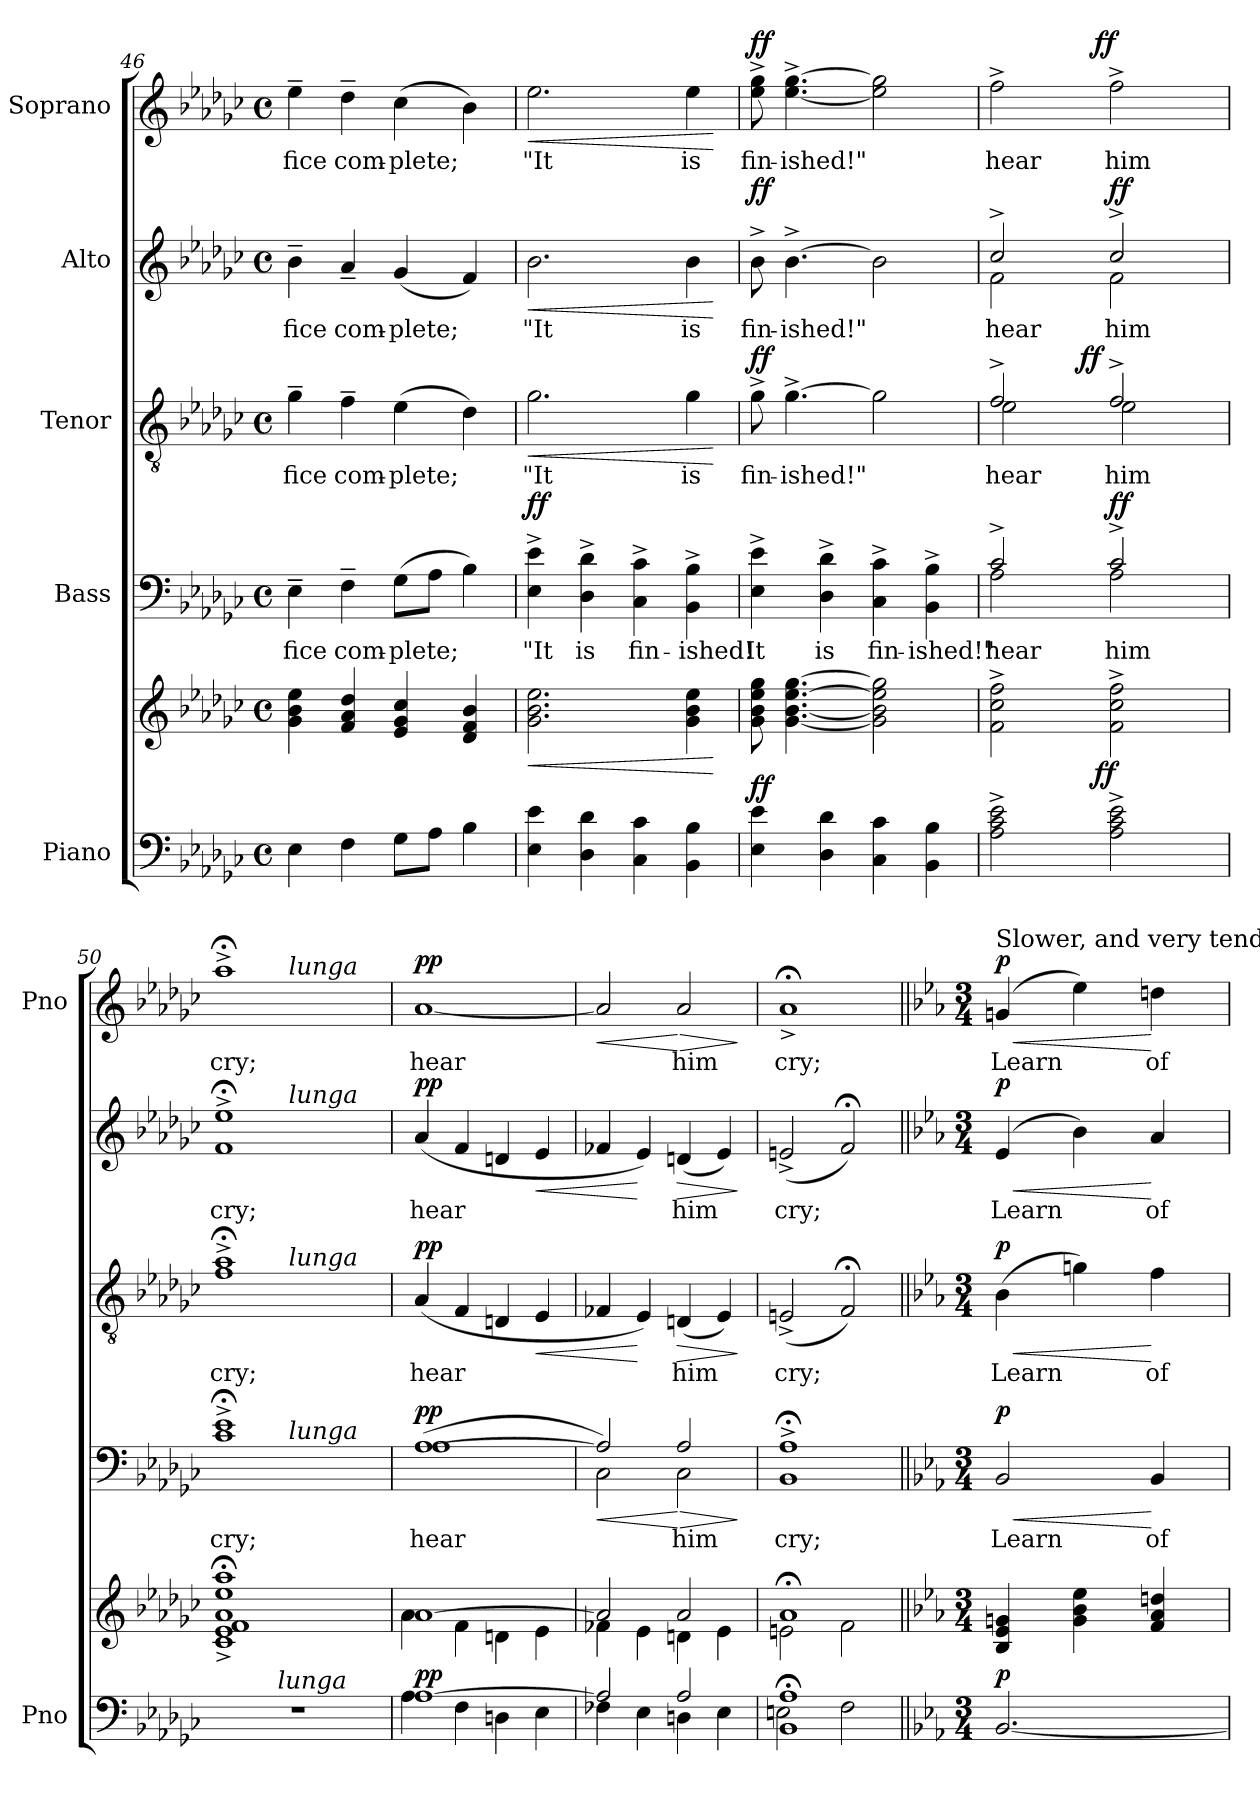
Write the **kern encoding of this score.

**kern	**kern	**dynam	**kern	**text	**dynam	**kern	**text	**dynam	**kern	**text	**dynam	**kern	**text	**dynam
*part5	*part5	*part5	*part4	*part4	*part4	*part3	*part3	*part3	*part2	*part2	*part2	*part1	*part1	*part1
*staff6	*staff5	*staff5/6	*staff4	*staff4	*staff4	*staff3	*staff3	*staff3	*staff2	*staff2	*staff2	*staff1	*staff1	*staff1
*I"Piano	*	*	*I"Bass	*	*	*I"Tenor	*	*	*I"Alto	*	*	*I"Soprano	*	*
*I'Pno	*	*	*	*	*	*	*	*	*	*	*	*I'Pno	*	*
*clefF4	*clefG2	*	*clefF4	*	*	*clefGv2	*	*	*clefG2	*	*	*clefG2	*	*
*k[b-e-a-d-g-c-]	*k[b-e-a-d-g-c-]	*	*k[b-e-a-d-g-c-]	*	*	*k[b-e-a-d-g-c-]	*	*	*k[b-e-a-d-g-c-]	*	*	*k[b-e-a-d-g-c-]	*	*
*e-:	*e-:	*	*e-:	*	*	*e-:	*	*	*e-:	*	*	*e-:	*	*
*M4/4	*M4/4	*	*M4/4	*	*	*M4/4	*	*	*M4/4	*	*	*M4/4	*	*
*met(c)	*met(c)	*	*met(c)	*	*	*met(c)	*	*	*met(c)	*	*	*met(c)	*	*
=46	=46	=46	=46	=46	=46	=46	=46	=46	=46	=46	=46	=46	=46	=46
4E-\	4g-\ 4b-\ 4ee-\	.	4E-~>\	-fice	.	4g-~>\	-fice	.	4b-~>\	-fice	.	4ee-~>\	-fice	.
4F\	4f/ 4a-/ 4dd-/	.	4F~>\	com-	.	4f~>\	com-	.	4a-~>/	com-	.	4dd-~>\	com-	.
8G-\L	4e-/ 4g-/ 4cc-/	.	(8G-\L	-plete;	.	(4e-\	-plete;	.	(4g-/	-plete;	.	(4cc-\	-plete;	.
8A-\J	.	.	8A-\J	.	.	.	.	.	.	.	.	.	.	.
4B-\	4d-/ 4f/ 4b-/	.	4B-\)	.	.	4d-\)	.	.	4f/)	.	.	4b-\)	.	.
!!LO:LB:g=z
=47	=47	=47	=47	=47	=47	=47	=47	=47	=47	=47	=47	=47	=47	=47
!	!	!LO:HP:b	!	!	!LO:DY:a	!	!	!LO:HP:b	!	!	!LO:HP:b	!	!	!LO:HP:b
4E-\ 4e-\	2.g-\ 2.b-\ 2.ee-\	<	4E-\^> 4e-\^>	"It	ff	2.g-\	"It	<	2.b-\	"It	<	2.ee-\	"It	<
4D-\ 4d-\	.	.	4D-\^> 4d-\^>	is	.	.	.	.	.	.	.	.	.	.
4C-\ 4c-\	.	.	4C-\^> 4c-\^>	fin-	.	.	.	.	.	.	.	.	.	.
4BB-\ 4B-\	4g-\ 4b-\ 4ee-\	.	4BB-\^> 4B-\^>	-ished!	.	4g-\	is	.	4b-\	is	.	4ee-\	is	.
.	.	[	.	.	.	.	.	[	.	.	[	.	.	[
=48	=48	=48	=48	=48	=48	=48	=48	=48	=48	=48	=48	=48	=48	=48
!	!	!LO:DY:a=2	!	!	!	!	!	!LO:DY:a	!	!	!LO:DY:a	!	!	!LO:DY:a
4E-\ 4e-\	8g-\ 8b-\ 8ee-\ 8gg-\	ff	4E-\^> 4e-\^>	It	.	8g-^>\	fin-	ff	8b-^>\	fin-	ff	8ee-\^> 8gg-\^>	fin-	ff
.	[4.g-\ [<4.b-\ [4.ee-\ [4.gg-\	.	.	.	.	[4.g-^>\	-ished!"	.	[4.b-^>\	-ished!"	.	[4.ee-\^> [4.gg-\^>	-ished!"	.
4D-\ 4d-\	.	.	4D-\^> 4d-\^>	is	.	.	.	.	.	.	.	.	.	.
4C-\ 4c-\	2g-\] 2b-\] 2ee-\] 2gg-\]	.	4C-\^> 4c-\^>	fin-	.	2g-\]	.	.	2b-\]	.	.	2ee-\] 2gg-\]	.	.
4BB-\ 4B-\	.	.	4BB-\^> 4B-\^>	-ished!"	.	.	.	.	.	.	.	.	.	.
=49	=49	=49	=49	=49	=49	=49	=49	=49	=49	=49	=49	=49	=49	=49
*	*	*	*^	*	*	*^	*	*	*^	*	*	*	*	*
!	!	!LO:DY:a=2	!	!	!	!	!	!	!	!	!	!	!	!	!	!	!
!	!	!LO:DY:n=1:b	!	!	!	!LO:DY:a	!	!	!	!	!	!	!	!	!	!	!
!	!	!	!	!	!	!LO:DY:n=1:a	!	!	!	!LO:DY:a	!	!	!	!	!	!	!
!	!	!	!	!	!	!	!	!	!	!LO:DY:n=1:a	!	!	!	!LO:DY:a	!	!	!
!	!	!	!	!	!	!	!	!	!	!	!	!	!	!LO:DY:n=1:a	!	!	!LO:DY:a
!	!	!	!	!	!	!	!	!	!	!	!	!	!	!	!	!	!LO:DY:n=1:a
*^	*^	*	*	*^	*	*	*^	*	*	*	*	*^	*	*	*^	*	*
*	*	*	*	*	*	*	*	*	*	*	*	*^	*	*	*	*	*	*	*	*	*^	*	*
2A-\^> 2c-\^> 2e-\^>	4..ryy	2f\^> 2cc-\^> 2ff\^>	4...ryy	other-dynamics ff	2c-^>/	2A-\	4..ryy	hear	ff other-dynamics	2f^>/	2e-\	4.ryy	4..ryy	hear	ff other-dynamics	2cc-^>/	2f\	4..ryy	hear	ff other-dynamics	2ff^>\	4..ryy	4...ryy	hear	ff other-dynamics
!	!	!	!	!	!	!	!	!	!	!	!	!	!	!	!LO:DY:n=2:a	!	!	!	!	!	!	!	!	!	!
.	.	.	.	.	.	.	.	.	.	.	.	2ryy	.	.	other-dynamics	.	.	.	.	.	.	.	.	.	.
!	!	!	!	!LO:DY:n=2:a=2	!	!	!	!	!LO:DY:n=2:a	!	!	!	!	!	!LO:DY:n=3:a	!	!	!	!	!LO:DY:n=2:a	!	!	!	!	!LO:DY:n=2:a
.	2ryy	.	.	other-dynamics	.	.	2ryy	.	other-dynamics	.	.	.	2ryy	.	ff	.	.	2ryy	.	other-dynamics	.	2ryy	.	.	other-dynamics
!	!	!	!	!LO:DY:n=3:b	!	!	!	!	!	!	!	!	!	!	!	!	!	!	!	!	!	!	!	!	!LO:DY:n=3:a
.	.	.	2ryy	ff	.	.	.	.	.	.	.	.	.	.	.	.	.	.	.	.	.	.	2ryy	.	ff
!	!	!	!	!	!	!	!	!	!LO:DY:n=3:a	!	!	!	!	!	!	!	!	!	!	!LO:DY:n=3:a	!	!	!	!	!
2A-\^> 2c-\^> 2e-\^>	.	2f\^> 2cc-\^> 2ff\^>	.	.	2c-^>/	2A-\	.	him	ff	2f^>/	2e-\	.	.	him	.	2cc-^>/	2f\	.	him	ff	2ff^>\	.	.	him	.
.	.	.	.	.	.	.	.	.	.	.	.	8ryy	.	.	.	.	.	.	.	.	.	.	.	.	.
.	16ryy	.	.	.	.	.	16ryy	.	.	.	.	.	16ryy	.	.	.	.	16ryy	.	.	.	16ryy	.	.	.
.	.	.	32ryy	.	.	.	.	.	.	.	.	.	.	.	.	.	.	.	.	.	.	.	32ryy	.	.
=50	=50	=50	=50	=50	=50	=50	=50	=50	=50	=50	=50	=50	=50	=50	=50	=50	=50	=50	=50	=50	=50	=50	=50	=50	=50
!	!	!	!	!LO:DY:a=2	!	!	!	!	!	!	!	!	!	!	!	!	!	!	!	!	!	!	!	!	!
!	!	!	!	!LO:DY:n=1:a=2	!	!	!	!	!LO:DY:a	!	!	!	!	!	!	!	!	!	!	!	!	!	!	!	!
!	!	!	!	!	!	!	!	!	!LO:DY:n=1:a	!	!	!	!	!	!LO:DY:a	!	!	!	!	!	!	!	!	!	!
!	!	!	!	!	!	!	!	!	!	!	!	!	!	!	!LO:DY:n=1:a	!	!	!	!	!LO:DY:a	!	!	!	!	!
!	!	!	!	!	!	!	!	!	!	!	!	!	!	!	!	!	!	!	!	!LO:DY:n=1:a	!	!	!	!	!LO:DY:a
!	!	!	!	!	!	!	!	!	!	!	!	!	!	!	!	!	!	!	!	!	!	!	!	!	!LO:DY:n=1:a
*	*	*v	*v	*	*	*	*	*	*	*	*	*v	*v	*	*	*	*	*	*	*	*	*v	*v	*	*
1r	4ryy	1c-;<^> 1e-;<^> 1f;<^> 1a-;<^> 1ee-;<^> 1aa-;<^>	ff other-dynamics	1e-;<^>	1c-	4.ryy	cry;	ff other-dynamics	1a-;<^>	1f	4.ryy	cry;	ff other-dynamics	1ee-;<^>	1f	4.ryy	cry;	ff other-dynamics	1aa-;<^>	4.ryy	cry;	ff other-dynamics
.	16.ryy	.	.	.	.	.	.	.	.	.	.	.	.	.	.	.	.	.	.	.	.	.
!	!LO:TX:a:i:t=lunga	!	!	!	!	!	!	!	!	!	!	!	!	!	!	!	!	!	!	!	!	!
.	2ryy	.	.	.	.	.	.	.	.	.	.	.	.	.	.	.	.	.	.	.	.	.
!	!	!	!	!	!	!	!	!	!	!	!	!	!	!	!	!	!	!	!	!LO:TX:a:i:t=lunga	!	!
!	!	!	!	!	!	!	!	!	!	!	!	!	!	!	!	!LO:TX:a:i:t=lunga	!	!	!	!	!	!
!	!	!	!	!	!	!	!	!	!	!	!LO:TX:a:i:t=lunga	!	!	!	!	!	!	!	!	!	!	!
!	!	!	!	!	!	!LO:TX:a:i:t=lunga	!	!	!	!	!	!	!	!	!	!	!	!	!	!	!	!
.	.	.	.	.	.	2ryy	.	.	.	.	2ryy	.	.	.	.	2ryy	.	.	.	2ryy	.	.
.	8ryy	.	.	.	.	.	.	.	.	.	.	.	.	.	.	.	.	.	.	.	.	.
.	.	.	.	.	.	8ryy	.	.	.	.	8ryy	.	.	.	.	8ryy	.	.	.	8ryy	.	.
.	32ryy	.	.	.	.	.	.	.	.	.	.	.	.	.	.	.	.	.	.	.	.	.
=51	=51	=51	=51	=51	=51	=51	=51	=51	=51	=51	=51	=51	=51	=51	=51	=51	=51	=51	=51	=51	=51	=51
*	*	*^	*	*	*	*	*	*	*	*	*	*	*	*	*	*	*	*	*	*	*	*
!	!	!	!	!LO:DY:a=2	!	!	!	!	!LO:DY:a	!	!	!	!	!LO:DY:a	!	!	!	!	!LO:DY:a	!	!	!	!LO:DY:a
*	*	*	*	*	*	*v	*v	*	*	*	*	*	*	*	*v	*v	*v	*	*	*v	*v	*	*
*	*	*	*	*	*	*	*	*	*v	*v	*v	*	*	*	*	*	*	*	*
[>1A-	4A-\	[>1a-	4a-\	pp	([>1A-	1A-	hear	pp	(4A-/	hear	pp	(4a-/	hear	pp	[1a-	hear	pp
.	4F\	.	4f\	.	.	.	.	.	4F/	.	.	4f/	.	.	.	.	.
.	4Dn\	.	4dn\	.	.	.	.	.	4Dn/	.	.	4dn/	.	.	.	.	.
!	!	!	!	!	!	!	!	!	!	!	!LO:HP:b	!	!	!LO:HP:b	!	!	!
.	4E-\	.	4e-\	.	.	.	.	.	4E-/	.	<	4e-/	.	<	.	.	.
=52	=52	=52	=52	=52	=52	=52	=52	=52	=52	=52	=52	=52	=52	=52	=52	=52	=52
!	!	!	!	!	!	!	!	!LO:HP:b	!	!	!	!	!	!	!	!	!LO:HP:b
2A-/]	4F-X\	2a-/]	4f-X\	.	2A-/]	2C-\)	.	<	4F-X/	.	.	4f-X/	.	.	2a-/]	.	<
.	4E-\	.	4e-\	.	.	.	.	.	4E-/)	.	[	4e-/)	.	[	.	.	.
!	!	!	!	!	!	!	!	!LO:HP:n=1:b	!	!	!LO:HP:b	!	!	!LO:HP:b	!	!	!LO:HP:n=1:b
2A-/	4Dn\	2a-/	4dn\	.	2A-/	2C-\	him	[ >	(4Dn/	him	>	(4dn/	him	>	2a-/	him	[ >
.	4E-\	.	4e-\	.	.	.	.	.	4E-/)	.	.	4e-/)	.	.	.	.	.
*v	*v	*	*	*	*v	*v	*	*	*	*	*	*	*	*	*	*	*
*	*v	*v	*	*	*	*	*	*	*	*	*	*	*	*	*
.	.	.	.	.	]	.	.	]	.	.	]	.	.	]
!!LO:PB:g=z
=53	=53	=53	=53	=53	=53	=53	=53	=53	=53	=53	=53	=53	=53	=53
*^	*^	*	*^	*	*	*	*	*	*	*	*	*	*	*
1BB-;< 1A-;<	2En\	1a-;<	2en\	.	1A-;<^>	1BB-	cry;	.	(2En^>/	cry;	.	(2en^>/	cry;	.	1a-;<^>	cry;	.
.	2F\	.	2f\	.	.	.	.	.	2F;</)	.	.	2f;</)	.	.	.	.	.
*v	*v	*	*	*	*v	*v	*	*	*	*	*	*	*	*	*	*	*
*	*v	*v	*	*	*	*	*	*	*	*	*	*	*	*	*
=54||	=54||	=54||	=54||	=54||	=54||	=54||	=54||	=54||	=54||	=54||	=54||	=54||	=54||	=54||
*k[b-e-a-]	*k[b-e-a-]	*	*k[b-e-a-]	*	*	*k[b-e-a-]	*	*	*k[b-e-a-]	*	*	*k[b-e-a-]	*	*
*E-:	*E-:	*	*E-:	*	*	*E-:	*	*	*E-:	*	*	*E-:	*	*
*M3/4	*M3/4	*	*M3/4	*	*	*M3/4	*	*	*M3/4	*	*	*M3/4	*	*
*^	*^	*	*	*	*	*	*	*	*	*	*	*	*	*
!	!	!	!	!	!	!	!	!	!	!	!	!	!	!LO:TX:a:t=Slower, and very tenderly	!	!
!	!	!LO:TX:a:t=Slower, and very tenderly	!	!	!	!	!	!	!	!	!	!	!	!	!	!
!	!	!	!	!LO:DY:a=2	!	!	!LO:HP:b	!	!	!LO:HP:b	!	!	!LO:HP:b	!	!	!LO:HP:b
!	!	!	!	!	!	!	!LO:DY:n=1:a	!	!	!LO:DY:n=1:a	!	!	!LO:DY:n=1:a	!	!	!LO:DY:n=1:a
*v	*v	*	*	*	*	*	*	*	*	*	*	*	*	*	*	*
*	*v	*v	*	*	*	*	*	*	*	*	*	*	*	*	*
[2.BB-/	4B-/ 4e-/ 4gn/	p	2BB-/	Learn	< p	(4B-\	Learn	< p	(4e-/	Learn	< p	(4gn/	Learn	< p
.	4g\ 4b-\ 4ee-\	.	.	.	.	4gn\)	.	.	4b-\)	.	.	4ee-\)	.	.
.	4f/ 4a-/ 4ddn/	.	4BB-/	of	[	4f\	of	[	4a-/	of	[	4ddn\	of	[
=	=	=	=	=	=	=	=	=	=	=	=	=	=	=
*-	*-	*-	*-	*-	*-	*-	*-	*-	*-	*-	*-	*-	*-	*-
